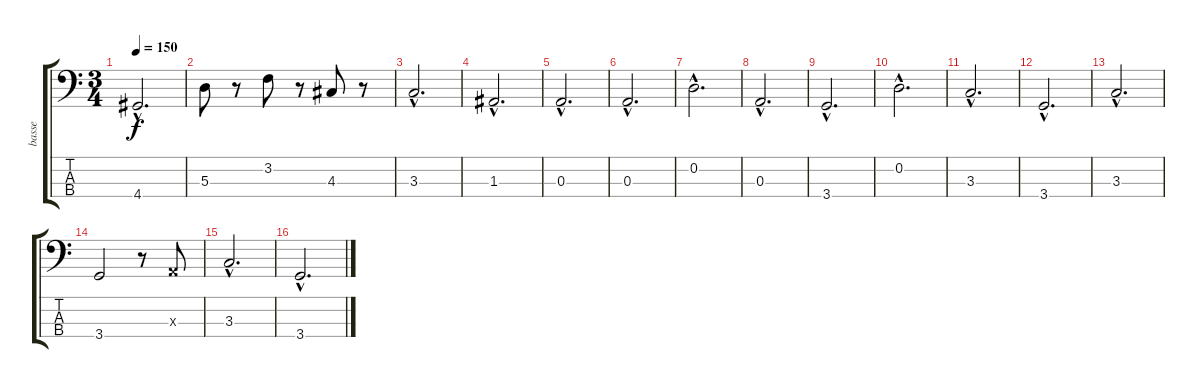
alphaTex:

\track ("basse" "basse") {instrument fretlessbass}
\staff {score tabs}
\tuning (G2 D2 A1 E1) {hide}
\ts (3 4)
\tempo 150
\clef f4
\ks c
4.4{hac}.2{d dy f} |
5.3.8 r.8 3.2.8 r.8 4.3.8 r.8 |
3.3{hac}.2{d} |
1.3{hac}.2{d} |
0.3{hac}.2{d} |
0.3{hac}.2{d} |
0.2{hac}.2{d} |
0.3{hac}.2{d} |
3.4{hac}.2{d} |
0.2{hac}.2{d} |
3.3{hac}.2{d} |
3.4{hac}.2{d} |
3.3{hac}.2{d} |
3.4.2 r.8 0.3{x}.8 |
3.3{hac}.2{d} |
3.4{hac}.2{d}
